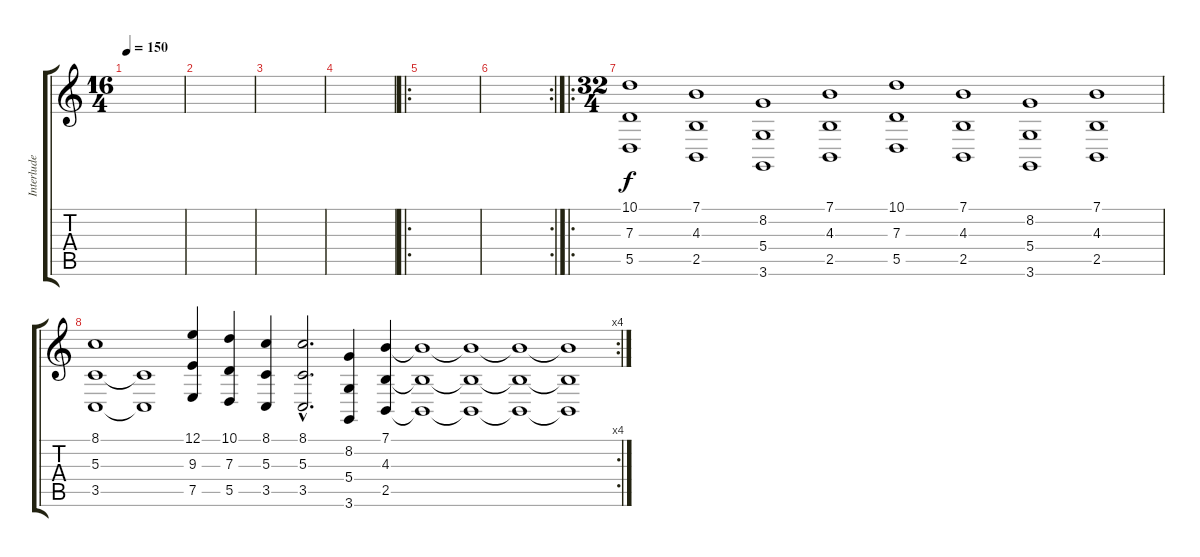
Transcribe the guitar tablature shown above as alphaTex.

\track ("Interlude" "Interlude") {instrument choiraahs}
\staff {score tabs}
\tuning (E4 B3 G3 D3 A2 E2) {hide}
\ts (16 4)
\tempo 150
\clef g2
\ks c
|
|
|
|
\ro
|
\rc 2
|
\ro
\ts (32 4)
(10.1 7.3 5.5).1 (7.1 4.3 2.5).1 (8.2 5.4 3.6).1 (7.1 4.3 2.5).1 (10.1 7.3 5.5).1 (7.1 4.3 2.5).1 (8.2 5.4 3.6).1 (7.1 4.3 2.5).1 |
\rc 4
(8.1 5.3 3.5).1 (5.3{t} 3.5{t}).1 (12.1 9.3 7.5).4 (10.1 7.3 5.5).4 (8.1 5.3 3.5).4 (8.1{hac} 5.3{hac} 3.5{hac}).2{d} (8.2 5.4 3.6).4 (7.1 4.3 2.5).4 (7.1{t} 4.3{t} 2.5{t}).1 (7.1{t} 4.3{t} 2.5{t}).1 (7.1{t} 4.3{t} 2.5{t}).1 (7.1{t} 4.3{t} 2.5{t}).1
